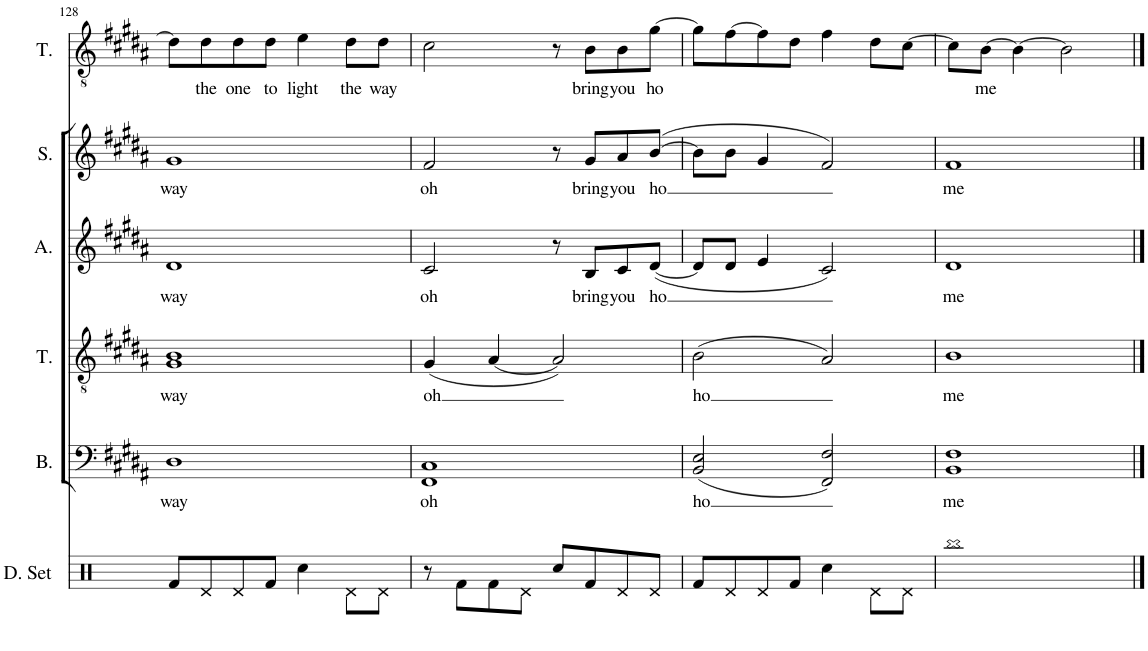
**kern	**text	**kern	**text	**kern	**text	**kern	**text	**kern	**text
*part5	*part5	*part4	*part4	*part3	*part3	*part2	*part2	*part1	*part1
*staff5	*staff5	*staff4	*staff4	*staff3	*staff3	*staff2	*staff2	*staff1	*staff1
*I"Bass	*	*I"Tenor	*	*I"Alto	*	*I"Soprano	*	*I"Solo	*
*I'B.	*	*I'T.	*	*I'A.	*	*I'S.	*	*	*
!!LO:PB:g=z
*clefF4	*	*clefGv2	*	*clefG2	*	*clefG2	*	*clefGv2	*
*k[f#c#g#d#a#]	*	*k[f#c#g#d#a#]	*	*k[f#c#g#d#a#]	*	*k[f#c#g#d#a#]	*	*k[f#c#g#d#a#]	*
*M2/2	*	*M2/2	*	*M2/2	*	*M2/2	*	*M2/2	*
=128	=128	=128	=128	=128	=128	=128	=128	=128	=128
!	!LO:LY:b	!	!LO:LY:b	!	!LO:LY:b	!	!LO:LY:b	!	!
1D#	way	1G# 1B	way	1d#	way	1g#	way	8d#\L]	.
!	!	!	!	!	!	!	!	!	!LO:LY:b
.	.	.	.	.	.	.	.	8d#\	the
!	!	!	!	!	!	!	!	!	!LO:LY:b
.	.	.	.	.	.	.	.	8d#\	one
!	!	!	!	!	!	!	!	!	!LO:LY:b
.	.	.	.	.	.	.	.	8d#\J	to
!	!	!	!	!	!	!	!	!	!LO:LY:b
.	.	.	.	.	.	.	.	4e\	light
!	!	!	!	!	!	!	!	!	!LO:LY:b
.	.	.	.	.	.	.	.	8d#\L	the
!	!	!	!	!	!	!	!	!	!LO:LY:b
.	.	.	.	.	.	.	.	8d#\J	way
=129	=129	=129	=129	=129	=129	=129	=129	=129	=129
!	!LO:LY:b	!	!LO:LY:b	!	!LO:LY:b	!	!LO:LY:b	!	!
1FF# 1C#	oh	(4G#/	oh	2c#/	oh	2f#/	oh	2c#\	.
.	.	[4A#/	.	.	.	.	.	.	.
.	.	2A#/])	.	8r	.	8r	.	8r	.
!	!	!	!	!	!LO:LY:b	!	!LO:LY:b	!	!LO:LY:b
.	.	.	.	8B/L	bring	8g#/L	bring	8B\L	bring
!	!	!	!	!	!LO:LY:b	!	!LO:LY:b	!	!LO:LY:b
.	.	.	.	8c#/	you	8a#/	you	8B\	you
!	!	!	!	!	!LO:LY:b	!	!LO:LY:b	!	!LO:LY:b
.	.	.	.	([8d#/J	ho	([8b/J	ho	[8g#\J	ho
=130	=130	=130	=130	=130	=130	=130	=130	=130	=130
!	!LO:LY:b	!	!LO:LY:b	!	!	!	!	!	!
(2BB/ 2E/	ho	(2B\	ho	8d#/L]	.	8b\L]	.	8g#\L]	.
.	.	.	.	8d#/J	.	8b\J	.	[8f#\	.
.	.	.	.	4e/	.	4g#/	.	8f#\]	.
.	.	.	.	.	.	.	.	8d#\J	.
2FF#/ 2F#/)	.	2A#/)	.	2c#/)	.	2f#/)	.	4f#\	.
.	.	.	.	.	.	.	.	8d#\L	.
.	.	.	.	.	.	.	.	[8c#\J	.
=131	=131	=131	=131	=131	=131	=131	=131	=131	=131
!	!LO:LY:b	!	!LO:LY:b	!	!LO:LY:b	!	!LO:LY:b	!	!
1BB 1F#	me	1B	me	1d#	me	1f#	me	8c#\L]	.
!	!	!	!	!	!	!	!	!	!LO:LY:b
.	.	.	.	.	.	.	.	[8B\J	me
.	.	.	.	.	.	.	.	4B\_	.
.	.	.	.	.	.	.	.	2B\]	.
==	==	==	==	==	==	==	==	==	==
*-	*-	*-	*-	*-	*-	*-	*-	*-	*-
